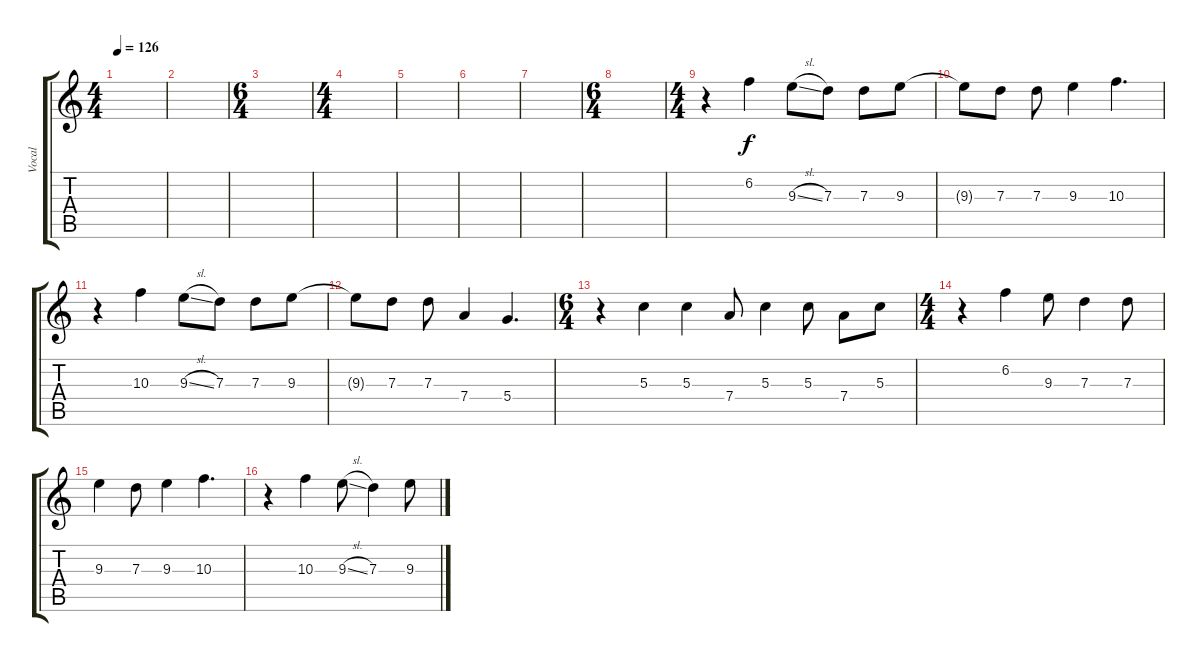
\track ("Vocal" "Vocal") {instrument acousticguitarsteel}
\staff {score tabs}
\tuning (E4 B3 G3 D3 A2 E2) {hide}
\ts (4 4)
\tempo 126
\clef g2
\ks c
|
|
\ts (6 4)
|
\ts (4 4)
|
|
|
|
\ts (6 4)
|
\ts (4 4)
r.4 6.2.4 9.3{sl}.8 7.3.8 7.3.8 9.3.8 |
9.3{t}.8 7.3.8 7.3.8 9.3.4 10.3.4{d} |
r.4 10.3.4 9.3{sl}.8 7.3.8 7.3.8 9.3.8 |
9.3{t}.8 7.3.8 7.3.8 7.4.4 5.4.4{d} |
\ts (6 4)
r.4 5.3.4 5.3.4 7.4.8 5.3.4 5.3.8 7.4.8 5.3.8 |
\ts (4 4)
r.4 6.2.4 9.3.8 7.3.4 7.3.8 |
9.3.4 7.3.8 9.3.4 10.3.4{d} |
r.4 10.3.4 9.3{sl}.8 7.3.4 9.3.8
